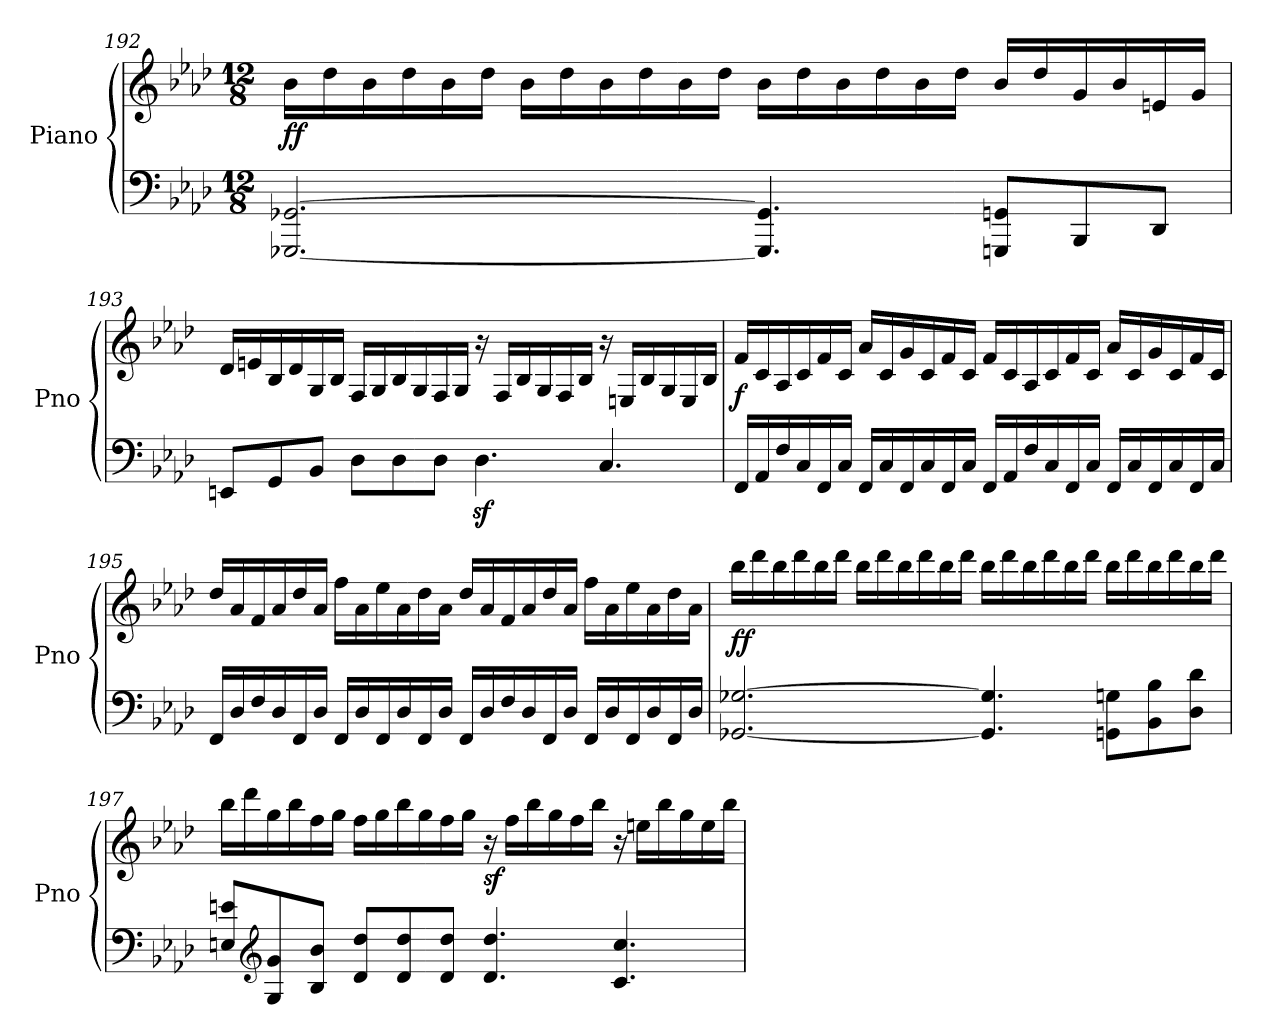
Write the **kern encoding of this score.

**kern	**kern	**dynam
*part1	*part1	*part1
*staff2	*staff1	*staff1/2
*I"Piano	*	*
*I'Pno	*	*
*clefF4	*clefG2	*
*k[b-e-a-d-]	*k[b-e-a-d-]	*
*A-:	*A-:	*
*M12/8	*M12/8	*
=192	=192	=192
!	!	!LO:DY:b
[2.GGG-X/ [2.GG-X/	16b-\LL	ff
.	16dd-\	.
.	16b-\	.
.	16dd-\	.
.	16b-\	.
.	16dd-\JJ	.
.	16b-\LL	.
.	16dd-\	.
.	16b-\	.
.	16dd-\	.
.	16b-\	.
.	16dd-\JJ	.
4.GGG-/] 4.GG-/]	16b-\LL	.
.	16dd-\	.
.	16b-\	.
.	16dd-\	.
.	16b-\	.
.	16dd-\JJ	.
8GGGn/ 8GGn/L	16b-/LL	.
.	16dd-/	.
8BBB-/	16g/	.
.	16b-/	.
8DD-/J	16en/	.
.	16g/JJ	.
=193	=193	=193
8EEn/L	16d-/LL	.
.	16en/	.
8GG/	16B-/	.
.	16d-/	.
8BB-/J	16G/	.
.	16B-/JJ	.
8D-\L	16F/LL	.
.	16G/	.
8D-\	16B-/	.
.	16G/	.
8D-\J	16F/	.
.	16G/JJ	.
4.D-z<\	16r	.
.	16F/LL	.
.	16B-/	.
.	16G/	.
.	16F/	.
.	16B-/JJ	.
4.C/	16r	.
.	16En/LL	.
.	16B-/	.
.	16G/	.
.	16E/	.
.	16B-/JJ	.
=194	=194	=194
!	!	!LO:DY:b
16FF/LL	16f/LL	f
16AA-/	16c/	.
16F/	16A-/	.
16C/	16c/	.
16FF/	16f/	.
16C/JJ	16c/JJ	.
16FF/LL	16a-/LL	.
16C/	16c/	.
16FF/	16g/	.
16C/	16c/	.
16FF/	16f/	.
16C/JJ	16c/JJ	.
16FF/LL	16f/LL	.
16AA-/	16c/	.
16F/	16A-/	.
16C/	16c/	.
16FF/	16f/	.
16C/JJ	16c/JJ	.
16FF/LL	16a-/LL	.
16C/	16c/	.
16FF/	16g/	.
16C/	16c/	.
16FF/	16f/	.
16C/JJ	16c/JJ	.
=195	=195	=195
16FF/LL	16dd-/LL	.
16D-/	16a-/	.
16F/	16f/	.
16D-/	16a-/	.
16FF/	16dd-/	.
16D-/JJ	16a-/JJ	.
16FF/LL	16ff\LL	.
16D-/	16a-\	.
16FF/	16ee-\	.
16D-/	16a-\	.
16FF/	16dd-\	.
16D-/JJ	16a-\JJ	.
16FF/LL	16dd-/LL	.
16D-/	16a-/	.
16F/	16f/	.
16D-/	16a-/	.
16FF/	16dd-/	.
16D-/JJ	16a-/JJ	.
16FF/LL	16ff\LL	.
16D-/	16a-\	.
16FF/	16ee-\	.
16D-/	16a-\	.
16FF/	16dd-\	.
16D-/JJ	16a-\JJ	.
=196	=196	=196
!	!	!LO:DY:b
[2.GG-X/ [2.G-X/	16bb-\LL	ff
.	16ddd-\	.
.	16bb-\	.
.	16ddd-\	.
.	16bb-\	.
.	16ddd-\JJ	.
.	16bb-\LL	.
.	16ddd-\	.
.	16bb-\	.
.	16ddd-\	.
.	16bb-\	.
.	16ddd-\JJ	.
4.GG-/] 4.G-/]	16bb-\LL	.
.	16ddd-\	.
.	16bb-\	.
.	16ddd-\	.
.	16bb-\	.
.	16ddd-\JJ	.
8GGn\ 8Gn\L	16bb-\LL	.
.	16ddd-\	.
8BB-\ 8B-\	16bb-\	.
.	16ddd-\	.
8D-\ 8d-\J	16bb-\	.
.	16ddd-\JJ	.
=197	=197	=197
8En/ 8en/L	16bb-\LL	.
.	16ddd-\	.
*clefG2	*	*
8G/ 8g/	16gg\	.
.	16bb-\	.
8B-/ 8b-/J	16ff\	.
.	16gg\JJ	.
8d-/ 8dd-/L	16ff\LL	.
.	16gg\	.
8d-/ 8dd-/	16bb-\	.
.	16gg\	.
8d-/ 8dd-/J	16ff\	.
.	16gg\JJ	.
!	!	!LO:DY:b
4.d-/ 4.dd-/	16r	sf
.	16ff\LL	.
.	16bb-\	.
.	16gg\	.
.	16ff\	.
.	16bb-\JJ	.
4.c/ 4.cc/	16r	.
.	16een\LL	.
.	16bb-\	.
.	16gg\	.
.	16ee\	.
.	16bb-\JJ	.
=	=	=
*-	*-	*-
